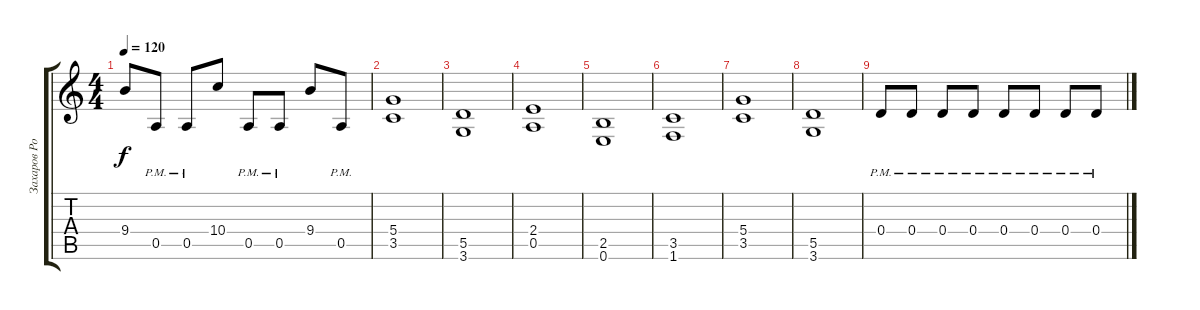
\track ("Захаров Роман" "Захаров Ро") {instrument distortionguitar}
\staff {score tabs}
\tuning (E4 B3 G3 D3 A2 E2) {hide}
\ts (4 4)
\tempo 120
\clef g2
\ks c
9.4.8{dy f} 0.5{pm}.8 0.5{pm}.8 10.4.8 0.5{pm}.8 0.5{pm}.8 9.4.8 0.5{pm}.8 |
(5.4 3.5).1 |
(5.5 3.6).1 |
(2.4 0.5).1 |
(2.5 0.6).1 |
(3.5 1.6).1 |
(5.4 3.5).1 |
(5.5 3.6).1 |
0.4{pm}.8 0.4{pm}.8 0.4{pm}.8 0.4{pm}.8 0.4{pm}.8 0.4{pm}.8 0.4{pm}.8 0.4{pm}.8
